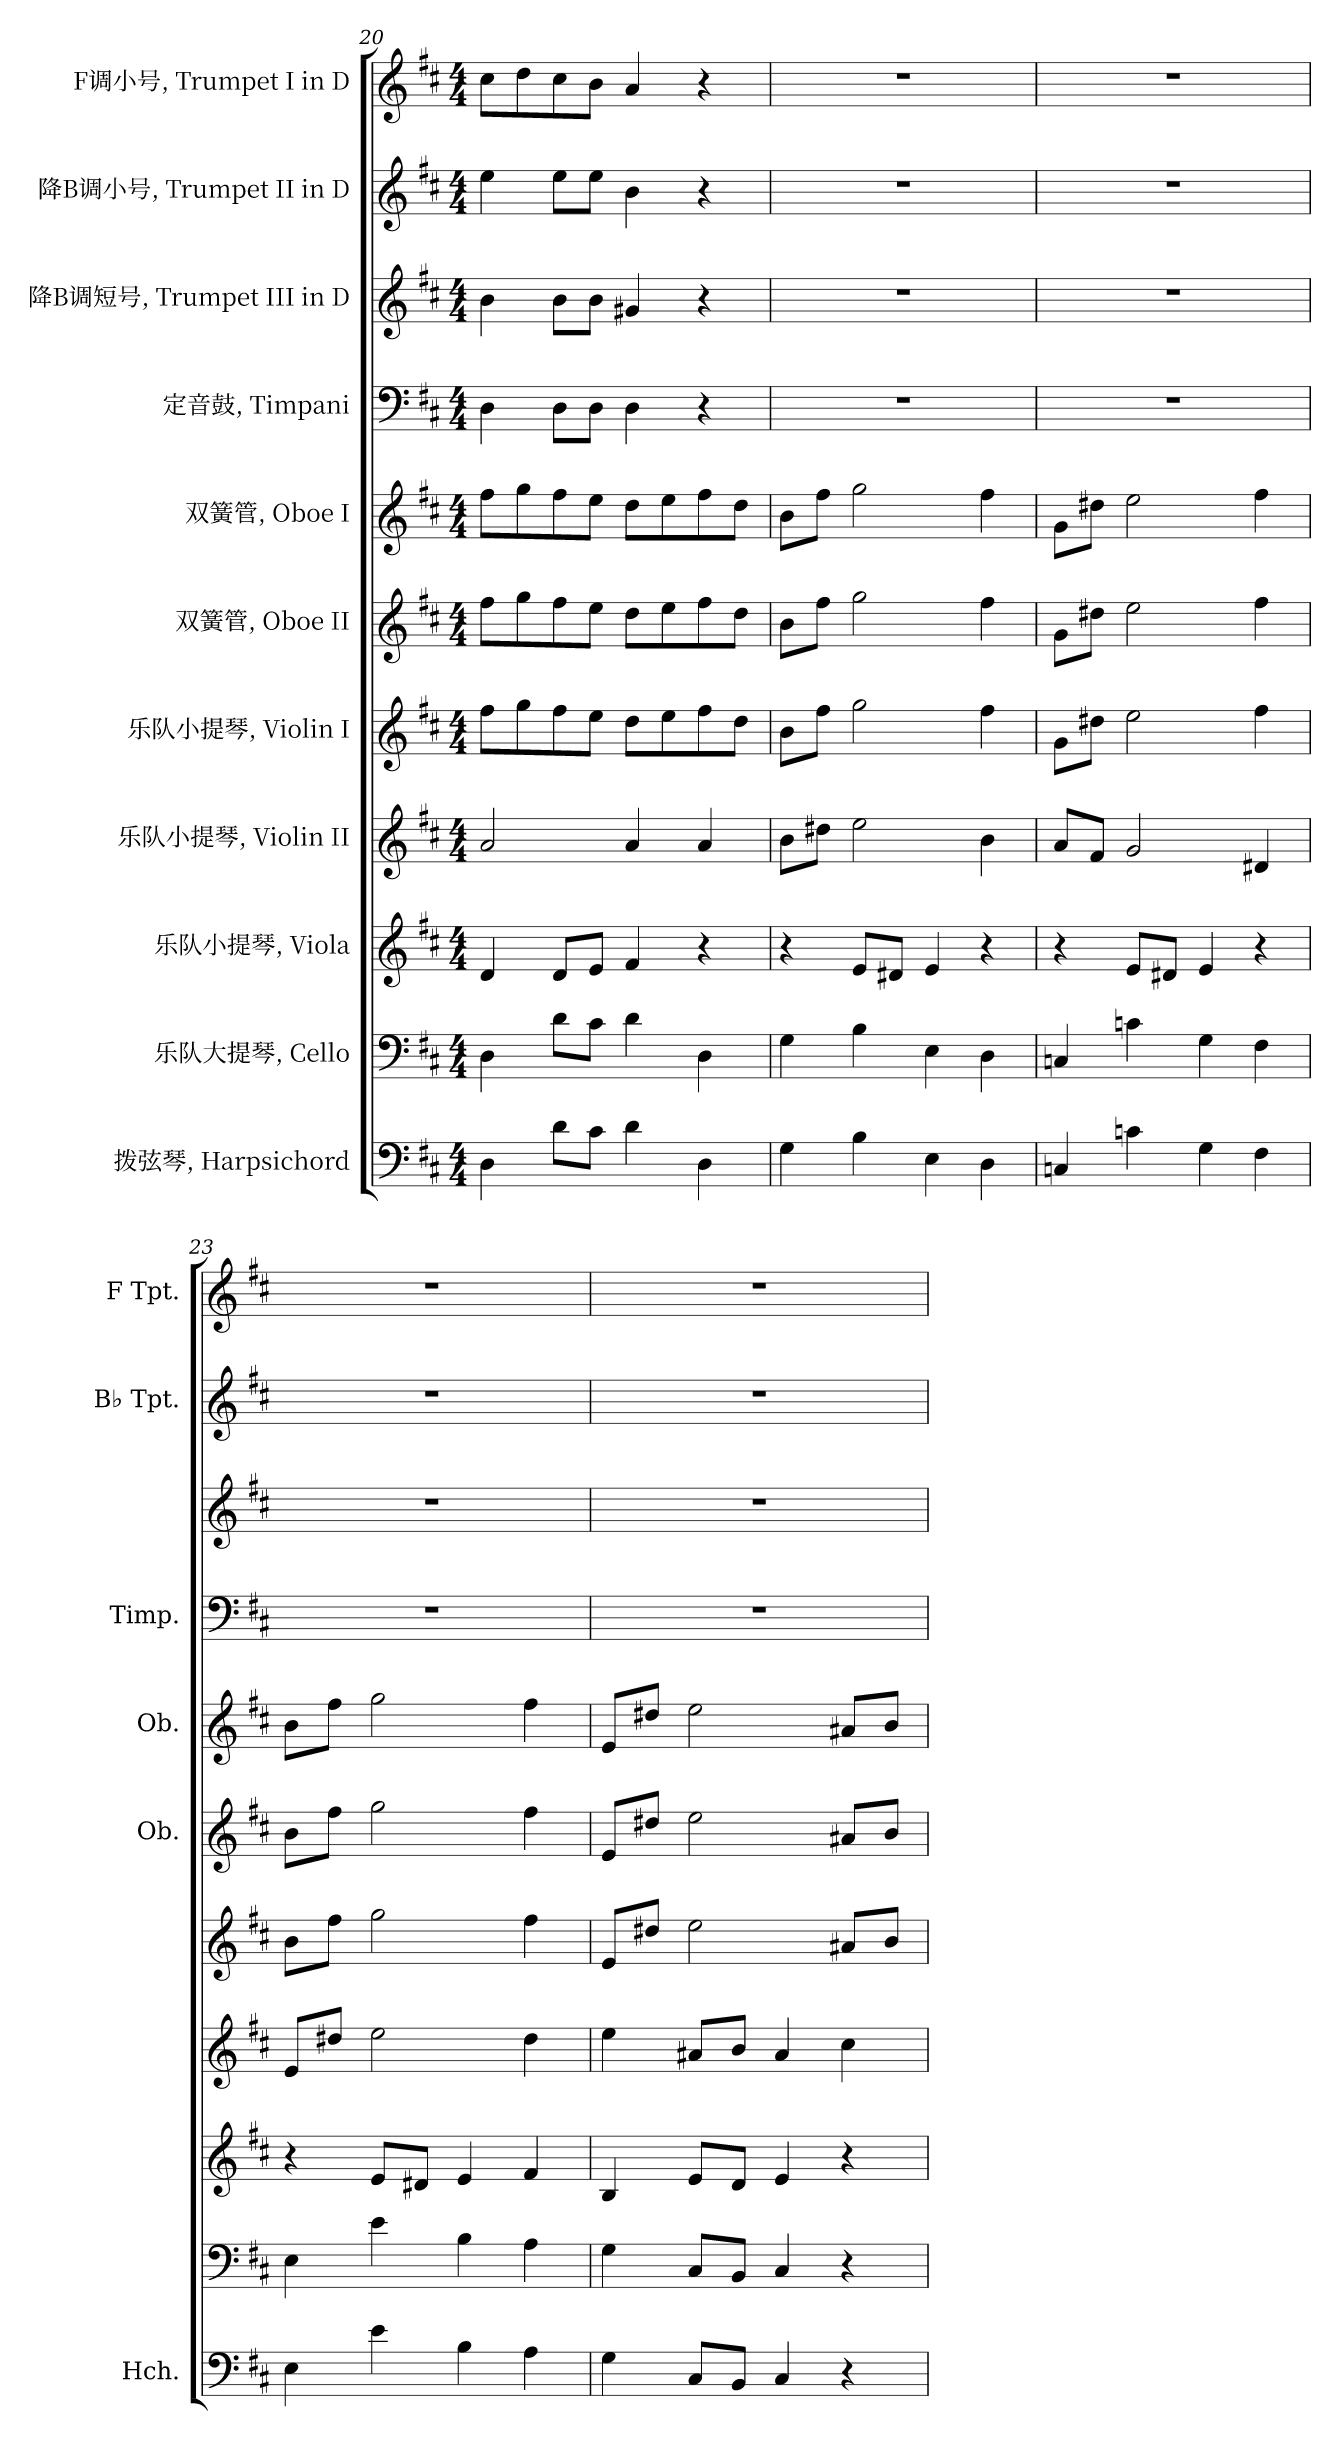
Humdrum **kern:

**kern	**kern	**kern	**kern	**kern	**kern	**kern	**kern	**kern	**kern	**kern
*part11	*part10	*part9	*part8	*part7	*part6	*part5	*part4	*part3	*part2	*part1
*staff11	*staff10	*staff9	*staff8	*staff7	*staff6	*staff5	*staff4	*staff3	*staff2	*staff1
*I"拨弦琴, Harpsichord	*I"乐队大提琴, Cello	*I"乐队小提琴, Viola	*I"乐队小提琴, Violin II	*I"乐队小提琴, Violin I	*I"双簧管, Oboe II	*I"双簧管, Oboe I	*I"定音鼓, Timpani	*I"降B调短号, Trumpet III in D	*I"降B调小号, Trumpet II in D	*I"F调小号, Trumpet I in D
*I'Hch.	*	*	*	*	*I'Ob.	*I'Ob.	*I'Timp.	*	*I'B♭ Tpt.	*I'F Tpt.
*clefF4	*clefF4	*clefG2	*clefG2	*clefG2	*clefG2	*clefG2	*clefF4	*clefG2	*clefG2	*clefG2
*	*	*	*	*	*	*	*	*ITrd1c2	*ITrd1c2	*ITrd-3c-5
*k[f#c#]	*k[f#c#]	*k[f#c#]	*k[f#c#]	*k[f#c#]	*k[f#c#]	*k[f#c#]	*k[f#c#]	*k[]	*k[]	*k[f#]
*M4/4	*M4/4	*M4/4	*M4/4	*M4/4	*M4/4	*M4/4	*M4/4	*M4/4	*M4/4	*M4/4
=20	=20	=20	=20	=20	=20	=20	=20	=20	=20	=20
4D\	4D\	4d/	2a/	8ff#\L	8ff#\L	8ff#\L	4D\	4a\	4dd\	8ff#\L
.	.	.	.	8gg\	8gg\	8gg\	.	.	.	8gg\
8d\L	8d\L	8d/L	.	8ff#\	8ff#\	8ff#\	8D\L	8a\L	8dd\L	8ff#\
8c#\J	8c#\J	8e/J	.	8ee\J	8ee\J	8ee\J	8D\J	8a\J	8dd\J	8ee\J
4d\	4d\	4f#/	4a/	8dd\L	8dd\L	8dd\L	4D\	4f#X/	4a\	4dd/
.	.	.	.	8ee\	8ee\	8ee\	.	.	.	.
4D\	4D\	4r	4a/	8ff#\	8ff#\	8ff#\	4r	4r	4r	4r
.	.	.	.	8dd\J	8dd\J	8dd\J	.	.	.	.
=21	=21	=21	=21	=21	=21	=21	=21	=21	=21	=21
4G\	4G\	4r	8b\L	8b\L	8b\L	8b\L	1r	1r	1r	1r
.	.	.	8dd#X\J	8ff#\J	8ff#\J	8ff#\J	.	.	.	.
4B\	4B\	8e/L	2ee\	2gg\	2gg\	2gg\	.	.	.	.
.	.	8d#X/J	.	.	.	.	.	.	.	.
4E\	4E\	4e/	.	.	.	.	.	.	.	.
4D\	4D\	4r	4b\	4ff#\	4ff#\	4ff#\	.	.	.	.
=22	=22	=22	=22	=22	=22	=22	=22	=22	=22	=22
4Cn/	4Cn/	4r	8a/L	8g\L	8g\L	8g\L	1r	1r	1r	1r
.	.	.	8f#/J	8dd#X\J	8dd#X\J	8dd#X\J	.	.	.	.
4cn\	4cn\	8e/L	2g/	2ee\	2ee\	2ee\	.	.	.	.
.	.	8d#X/J	.	.	.	.	.	.	.	.
4G\	4G\	4e/	.	.	.	.	.	.	.	.
4F#\	4F#\	4r	4d#X/	4ff#\	4ff#\	4ff#\	.	.	.	.
!!LO:PB:g=z
=23	=23	=23	=23	=23	=23	=23	=23	=23	=23	=23
4E\	4E\	4r	8e/L	8b\L	8b\L	8b\L	1r	1r	1r	1r
.	.	.	8dd#X/J	8ff#\J	8ff#\J	8ff#\J	.	.	.	.
4e\	4e\	8e/L	2ee\	2gg\	2gg\	2gg\	.	.	.	.
.	.	8d#X/J	.	.	.	.	.	.	.	.
4B\	4B\	4e/	.	.	.	.	.	.	.	.
4A\	4A\	4f#/	4dd#\	4ff#\	4ff#\	4ff#\	.	.	.	.
=24	=24	=24	=24	=24	=24	=24	=24	=24	=24	=24
4G\	4G\	4B/	4ee\	8e/L	8e/L	8e/L	1r	1r	1r	1r
.	.	.	.	8dd#X/J	8dd#X/J	8dd#X/J	.	.	.	.
8C#/L	8C#/L	8e/L	8a#X/L	2ee\	2ee\	2ee\	.	.	.	.
8BB/J	8BB/J	8d/J	8b/J	.	.	.	.	.	.	.
4C#/	4C#/	4e/	4a#/	.	.	.	.	.	.	.
4r	4r	4r	4cc#\	8a#X/L	8a#X/L	8a#X/L	.	.	.	.
.	.	.	.	8b/J	8b/J	8b/J	.	.	.	.
=	=	=	=	=	=	=	=	=	=	=
*-	*-	*-	*-	*-	*-	*-	*-	*-	*-	*-
